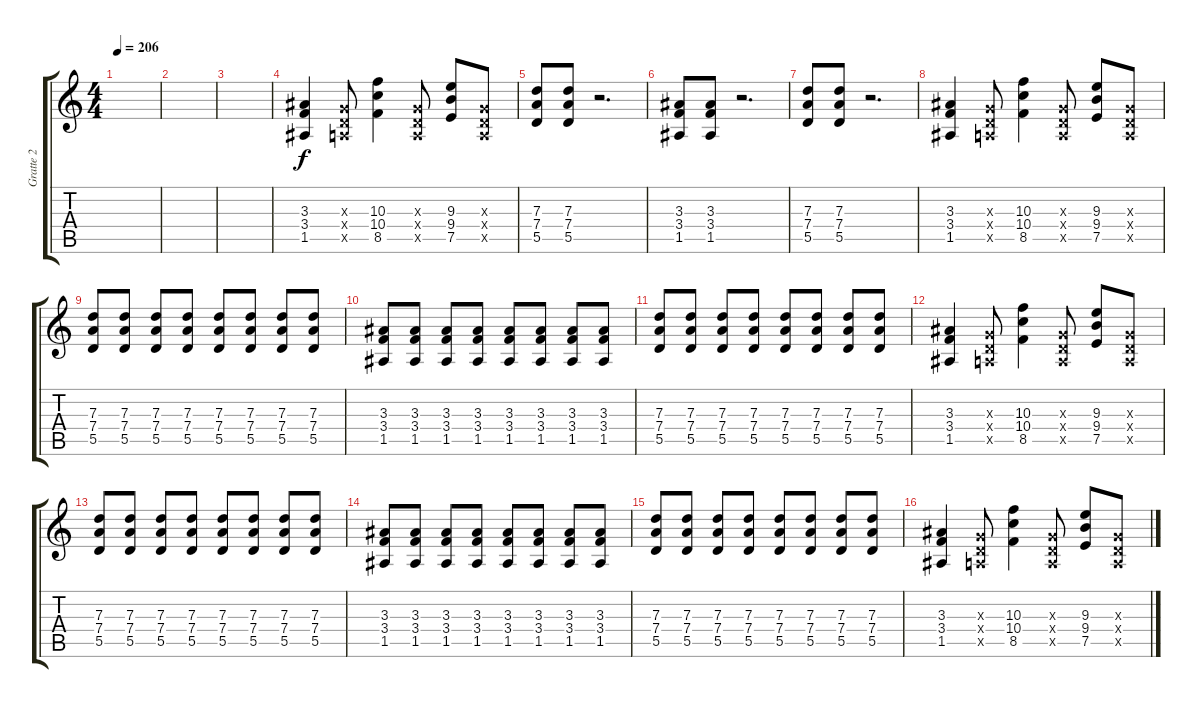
\track ("Gratte 2" "Gratte 2") {instrument overdrivenguitar}
\staff {score tabs}
\tuning (E4 B3 G3 D3 A2 E2) {hide}
\ts (4 4)
\tempo 206
\clef g2
\ks c
|
|
|
(3.3 3.4 1.5).4 (0.3{x} 0.4{x} 0.5{x}).8 (10.3 10.4 8.5).4 (0.3{x} 0.4{x} 0.5{x}).8 (9.3 9.4 7.5).8 (0.3{x} 0.4{x} 0.5{x}).8 |
(7.3 7.4 5.5).8 (7.3 7.4 5.5).8 r.2{d} |
(3.3 3.4 1.5).8 (3.3 3.4 1.5).8 r.2{d} |
(7.3 7.4 5.5).8 (7.3 7.4 5.5).8 r.2{d} |
(3.3 3.4 1.5).4 (0.3{x} 0.4{x} 0.5{x}).8 (10.3 10.4 8.5).4 (0.3{x} 0.4{x} 0.5{x}).8 (9.3 9.4 7.5).8 (0.3{x} 0.4{x} 0.5{x}).8 |
(7.3 7.4 5.5).8 (7.3 7.4 5.5).8 (7.3 7.4 5.5).8 (7.3 7.4 5.5).8 (7.3 7.4 5.5).8 (7.3 7.4 5.5).8 (7.3 7.4 5.5).8 (7.3 7.4 5.5).8 |
(3.3 3.4 1.5).8 (3.3 3.4 1.5).8 (3.3 3.4 1.5).8 (3.3 3.4 1.5).8 (3.3 3.4 1.5).8 (3.3 3.4 1.5).8 (3.3 3.4 1.5).8 (3.3 3.4 1.5).8 |
(7.3 7.4 5.5).8 (7.3 7.4 5.5).8 (7.3 7.4 5.5).8 (7.3 7.4 5.5).8 (7.3 7.4 5.5).8 (7.3 7.4 5.5).8 (7.3 7.4 5.5).8 (7.3 7.4 5.5).8 |
(3.3 3.4 1.5).4 (0.3{x} 0.4{x} 0.5{x}).8 (10.3 10.4 8.5).4 (0.3{x} 0.4{x} 0.5{x}).8 (9.3 9.4 7.5).8 (0.3{x} 0.4{x} 0.5{x}).8 |
(7.3 7.4 5.5).8 (7.3 7.4 5.5).8 (7.3 7.4 5.5).8 (7.3 7.4 5.5).8 (7.3 7.4 5.5).8 (7.3 7.4 5.5).8 (7.3 7.4 5.5).8 (7.3 7.4 5.5).8 |
(3.3 3.4 1.5).8 (3.3 3.4 1.5).8 (3.3 3.4 1.5).8 (3.3 3.4 1.5).8 (3.3 3.4 1.5).8 (3.3 3.4 1.5).8 (3.3 3.4 1.5).8 (3.3 3.4 1.5).8 |
(7.3 7.4 5.5).8 (7.3 7.4 5.5).8 (7.3 7.4 5.5).8 (7.3 7.4 5.5).8 (7.3 7.4 5.5).8 (7.3 7.4 5.5).8 (7.3 7.4 5.5).8 (7.3 7.4 5.5).8 |
(3.3 3.4 1.5).4 (0.3{x} 0.4{x} 0.5{x}).8 (10.3 10.4 8.5).4 (0.3{x} 0.4{x} 0.5{x}).8 (9.3 9.4 7.5).8 (0.3{x} 0.4{x} 0.5{x}).8
